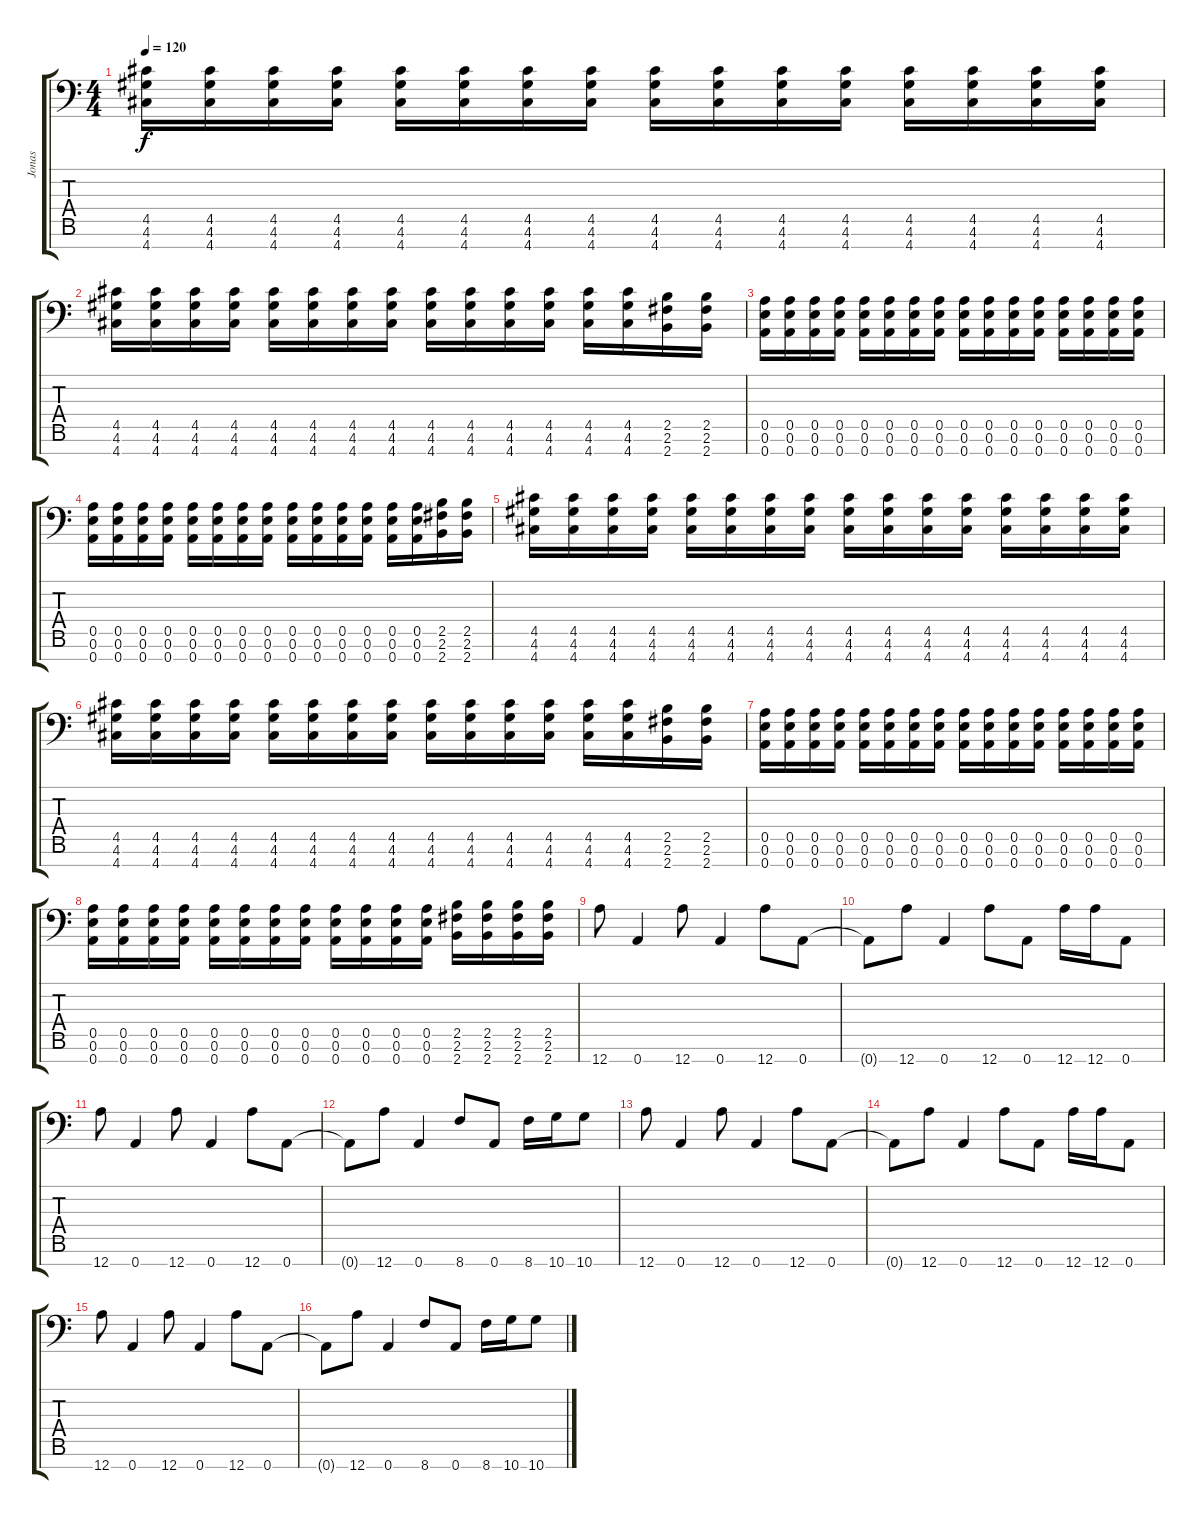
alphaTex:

\track ("Jonas" "Jonas") {instrument distortionguitar}
\staff {score tabs}
\tuning (E4 B3 G3 D3 A2 E2 A1) {hide}
\ts (4 4)
\tempo 120
\clef f4
\ks c
(4.5 4.6 4.7).16{dy f} (4.5 4.6 4.7).16 (4.5 4.6 4.7).16 (4.5 4.6 4.7).16 (4.5 4.6 4.7).16 (4.5 4.6 4.7).16 (4.5 4.6 4.7).16 (4.5 4.6 4.7).16 (4.5 4.6 4.7).16 (4.5 4.6 4.7).16 (4.5 4.6 4.7).16 (4.5 4.6 4.7).16 (4.5 4.6 4.7).16 (4.5 4.6 4.7).16 (4.5 4.6 4.7).16 (4.5 4.6 4.7).16 |
(4.5 4.6 4.7).16 (4.5 4.6 4.7).16 (4.5 4.6 4.7).16 (4.5 4.6 4.7).16 (4.5 4.6 4.7).16 (4.5 4.6 4.7).16 (4.5 4.6 4.7).16 (4.5 4.6 4.7).16 (4.5 4.6 4.7).16 (4.5 4.6 4.7).16 (4.5 4.6 4.7).16 (4.5 4.6 4.7).16 (4.5 4.6 4.7).16 (4.5 4.6 4.7).16 (2.5 2.6 2.7).16 (2.5 2.6 2.7).16 |
(0.5 0.6 0.7).16 (0.5 0.6 0.7).16 (0.5 0.6 0.7).16 (0.5 0.6 0.7).16 (0.5 0.6 0.7).16 (0.5 0.6 0.7).16 (0.5 0.6 0.7).16 (0.5 0.6 0.7).16 (0.5 0.6 0.7).16 (0.5 0.6 0.7).16 (0.5 0.6 0.7).16 (0.5 0.6 0.7).16 (0.5 0.6 0.7).16 (0.5 0.6 0.7).16 (0.5 0.6 0.7).16 (0.5 0.6 0.7).16 |
(0.5 0.6 0.7).16 (0.5 0.6 0.7).16 (0.5 0.6 0.7).16 (0.5 0.6 0.7).16 (0.5 0.6 0.7).16 (0.5 0.6 0.7).16 (0.5 0.6 0.7).16 (0.5 0.6 0.7).16 (0.5 0.6 0.7).16 (0.5 0.6 0.7).16 (0.5 0.6 0.7).16 (0.5 0.6 0.7).16 (0.5 0.6 0.7).16 (0.5 0.6 0.7).16 (2.5 2.6 2.7).16 (2.5 2.6 2.7).16 |
(4.5 4.6 4.7).16 (4.5 4.6 4.7).16 (4.5 4.6 4.7).16 (4.5 4.6 4.7).16 (4.5 4.6 4.7).16 (4.5 4.6 4.7).16 (4.5 4.6 4.7).16 (4.5 4.6 4.7).16 (4.5 4.6 4.7).16 (4.5 4.6 4.7).16 (4.5 4.6 4.7).16 (4.5 4.6 4.7).16 (4.5 4.6 4.7).16 (4.5 4.6 4.7).16 (4.5 4.6 4.7).16 (4.5 4.6 4.7).16 |
(4.5 4.6 4.7).16 (4.5 4.6 4.7).16 (4.5 4.6 4.7).16 (4.5 4.6 4.7).16 (4.5 4.6 4.7).16 (4.5 4.6 4.7).16 (4.5 4.6 4.7).16 (4.5 4.6 4.7).16 (4.5 4.6 4.7).16 (4.5 4.6 4.7).16 (4.5 4.6 4.7).16 (4.5 4.6 4.7).16 (4.5 4.6 4.7).16 (4.5 4.6 4.7).16 (2.5 2.6 2.7).16 (2.5 2.6 2.7).16 |
(0.5 0.6 0.7).16 (0.5 0.6 0.7).16 (0.5 0.6 0.7).16 (0.5 0.6 0.7).16 (0.5 0.6 0.7).16 (0.5 0.6 0.7).16 (0.5 0.6 0.7).16 (0.5 0.6 0.7).16 (0.5 0.6 0.7).16 (0.5 0.6 0.7).16 (0.5 0.6 0.7).16 (0.5 0.6 0.7).16 (0.5 0.6 0.7).16 (0.5 0.6 0.7).16 (0.5 0.6 0.7).16 (0.5 0.6 0.7).16 |
(0.5 0.6 0.7).16 (0.5 0.6 0.7).16 (0.5 0.6 0.7).16 (0.5 0.6 0.7).16 (0.5 0.6 0.7).16 (0.5 0.6 0.7).16 (0.5 0.6 0.7).16 (0.5 0.6 0.7).16 (0.5 0.6 0.7).16 (0.5 0.6 0.7).16 (0.5 0.6 0.7).16 (0.5 0.6 0.7).16 (2.5 2.6 2.7).16 (2.5 2.6 2.7).16 (2.5 2.6 2.7).16 (2.5 2.6 2.7).16 |
12.7.8 0.7.4 12.7.8 0.7.4 12.7.8 0.7.8 |
0.7{t}.8 12.7.8 0.7.4 12.7.8 0.7.8 12.7.16 12.7.16 0.7.8 |
12.7.8 0.7.4 12.7.8 0.7.4 12.7.8 0.7.8 |
0.7{t}.8 12.7.8 0.7.4 8.7.8 0.7.8 8.7.16 10.7.16 10.7.8 |
12.7.8 0.7.4 12.7.8 0.7.4 12.7.8 0.7.8 |
0.7{t}.8 12.7.8 0.7.4 12.7.8 0.7.8 12.7.16 12.7.16 0.7.8 |
12.7.8 0.7.4 12.7.8 0.7.4 12.7.8 0.7.8 |
0.7{t}.8 12.7.8 0.7.4 8.7.8 0.7.8 8.7.16 10.7.16 10.7.8
